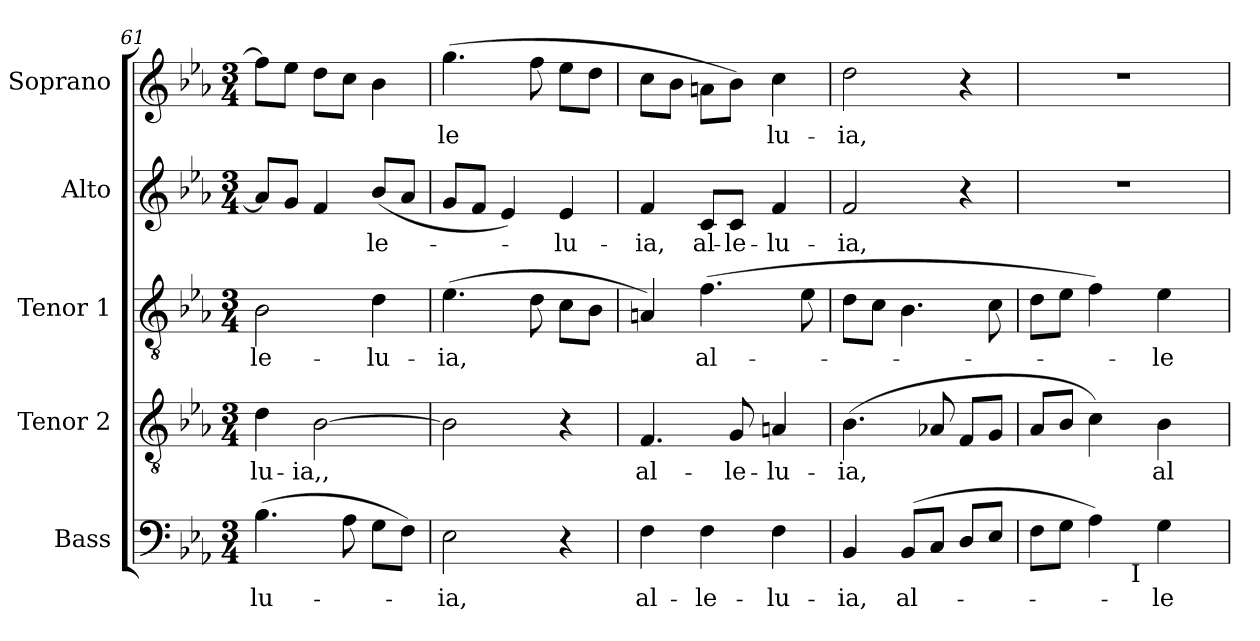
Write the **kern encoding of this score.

**kern	**text	**kern	**text	**kern	**text	**kern	**text	**kern	**text
*part5	*part5	*part4	*part4	*part3	*part3	*part2	*part2	*part1	*part1
*staff5	*staff5	*staff4	*staff4	*staff3	*staff3	*staff2	*staff2	*staff1	*staff1
*I"Bass	*	*I"Tenor 2	*	*I"Tenor 1	*	*I"Alto	*	*I"Soprano	*
*I'B.	*	*I'T.	*	*I'T.	*	*I'A.	*	*I'S.	*
*clefF4	*	*clefGv2	*	*clefGv2	*	*clefG2	*	*clefG2	*
*	*	*ITrd7c12	*	*ITrd7c12	*	*	*	*	*
*k[b-e-a-]	*	*k[b-e-a-]	*	*k[b-e-a-]	*	*k[b-e-a-]	*	*k[b-e-a-]	*
*E-:	*	*E-:	*	*E-:	*	*E-:	*	*E-:	*
*M3/4	*	*M3/4	*	*M3/4	*	*M3/4	*	*M3/4	*
=61	=61	=61	=61	=61	=61	=61	=61	=61	=61
!	!LO:LY:b:color=#000000	!	!	!	!	!	!	!	!
!	!	!	!LO:LY:b:color=#000000	!	!	!	!	!	!
!	!	!	!	!	!LO:LY:b:color=#000000	!	!	!	!
(4.B-i\	-lu-	4Di\	-lu-	2BB-i\	-le-	8a-i/L]	.	8ffi\L]	.
.	.	.	.	.	.	8gi/J	.	8ee-i\J	.
!	!	!	!LO:LY:b:color=#000000	!	!	!	!	!	!
.	.	[2BB-i\	-ia,,	.	.	4fi/	.	8ddi\L	.
8A-i\	.	.	.	.	.	.	.	8cci\J	.
!	!	!	!	!	!LO:LY:b:color=#000000	!	!	!	!
!	!	!	!	!	!	!	!LO:LY:b:color=#000000	!	!
8Gi\L	.	.	.	4Di\	-lu-	(8b-i/L	-le-	4b-i\	.
8Fi\J)	.	.	.	.	.	8a-i/J	.	.	.
=62	=62	=62	=62	=62	=62	=62	=62	=62	=62
!	!LO:LY:b:color=#000000	!	!	!	!	!	!	!	!
!	!	!	!	!	!LO:LY:b:color=#000000	!	!	!	!
!	!	!	!	!	!	!	!	!	!LO:LY:b:color=#000000
2E-i\	-ia,	2BB-i\]	.	(4.E-i\	-ia,	8gi/L	.	(4.ggi\	le
.	.	.	.	.	.	8fi/J	.	.	.
.	.	.	.	.	.	4e-i/)	.	.	.
.	.	.	.	8Di\	.	.	.	8ffi\	.
!	!	!	!	!	!	!	!LO:LY:b:color=#000000	!	!
4r	.	4r	.	8Ci\L	.	4e-i/	-lu-	8ee-i\L	.
.	.	.	.	8BB-i\J	.	.	.	8ddi\J	.
=63	=63	=63	=63	=63	=63	=63	=63	=63	=63
!	!LO:LY:b:color=#000000	!	!	!	!	!	!	!	!
!	!	!	!LO:LY:b:color=#000000	!	!	!	!	!	!
!	!	!	!	!	!	!	!LO:LY:b:color=#000000	!	!
4Fi\	al-	4.FFi/	al-	4AAni/)	.	4fi/	-ia,	8cci\L	.
.	.	.	.	.	.	.	.	8b-i\J	.
!	!LO:LY:b:color=#000000	!	!	!	!	!	!	!	!
!	!	!	!	!	!LO:LY:b:color=#000000	!	!	!	!
!	!	!	!	!	!	!	!LO:LY:b:color=#000000	!	!
4Fi\	-le-	.	.	(4.Fi\	al-	8ci/L	al-	8ani\L	.
!	!	!	!LO:LY:b:color=#000000	!	!	!	!	!	!
!	!	!	!	!	!	!	!LO:LY:b:color=#000000	!	!
.	.	8GGi/	-le-	.	.	8ci/J	-le-	8b-i\J)	.
!	!LO:LY:b:color=#000000	!	!	!	!	!	!	!	!
!	!	!	!LO:LY:b:color=#000000	!	!	!	!	!	!
!	!	!	!	!	!	!	!LO:LY:b:color=#000000	!	!
!	!	!	!	!	!	!	!	!	!LO:LY:b:color=#000000
4Fi\	-lu-	4AAni/	-lu-	.	.	4fi/	-lu-	4cci\	lu-
.	.	.	.	8E-i\	.	.	.	.	.
=64	=64	=64	=64	=64	=64	=64	=64	=64	=64
!	!LO:LY:b:color=#000000	!	!	!	!	!	!	!	!
!	!	!	!LO:LY:b:color=#000000	!	!	!	!	!	!
!	!	!	!	!	!	!	!LO:LY:b:color=#000000	!	!
!	!	!	!	!	!	!	!	!	!LO:LY:b:color=#000000
4BB-i/	-ia,	(4.BB-i\	-ia,	8Di\L	.	2fi/	-ia,	2ddi\	-ia,
.	.	.	.	8Ci\J	.	.	.	.	.
!	!LO:LY:b:color=#000000	!	!	!	!	!	!	!	!
(8BB-i/L	al-	.	.	4.BB-i\	.	.	.	.	.
8Ci/J	.	8AA-Xi/	.	.	.	.	.	.	.
8Di/L	.	8FFi/L	.	.	.	4r	.	4r	.
8E-i/J	.	8GGi/J	.	8Ci\	.	.	.	.	.
=65	=65	=65	=65	=65	=65	=65	=65	=65	=65
!	!	!	!	!	!	!LO:N:vis=1	!	!LO:N:vis=1	!
*^	*	*	*	*	*	*	*	*	*
8Fi\L	4ryy	.	8AA-i/L	.	8Di\L	.	2.r	.	2.r	.
8Gi\J	.	.	8BB-i/J	.	8E-i\J	.	.	.	.	.
4A-i\)	8ryy	.	4Ci\)	.	4Fi\)	.	.	.	.	.
.	64ryy	.	.	.	.	.	.	.	.	.
.	256ryy	.	.	.	.	.	.	.	.	.
.	1024ryy	.	.	.	.	.	.	.	.	.
!	!LO:TX:b:t=I	!	!	!	!	!	!	!	!	!
.	4ryy	.	.	.	.	.	.	.	.	.
!	!	!LO:LY:b:color=#000000	!	!	!	!	!	!	!	!
!	!	!	!	!LO:LY:b:color=#000000	!	!	!	!	!	!
!	!	!	!	!	!	!LO:LY:b:color=#000000	!	!	!	!
4Gi\	.	-le-	4BB-i\	al-	4E-i\	-le-	.	.	.	.
.	16ryy	.	.	.	.	.	.	.	.	.
.	32ryy	.	.	.	.	.	.	.	.	.
.	128ryy	.	.	.	.	.	.	.	.	.
.	512.ryy	.	.	.	.	.	.	.	.	.
*v	*v	*	*	*	*	*	*	*	*	*
=	=	=	=	=	=	=	=	=	=
*-	*-	*-	*-	*-	*-	*-	*-	*-	*-
